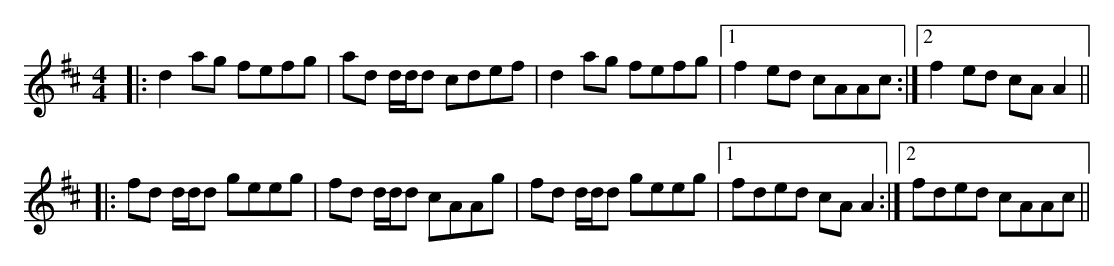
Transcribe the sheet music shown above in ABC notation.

X:1
M:4/4
K:D
|:d2 ag fefg|ad d/d/d cdef|d2 ag fefg|1 f2 ed cAAc:|2 f2 ed cA A2||
|:fd d/d/d geeg|fd d/d/d cAAg|fd d/d/d geeg|1 fded cA A2:|2 fded cAAc||
